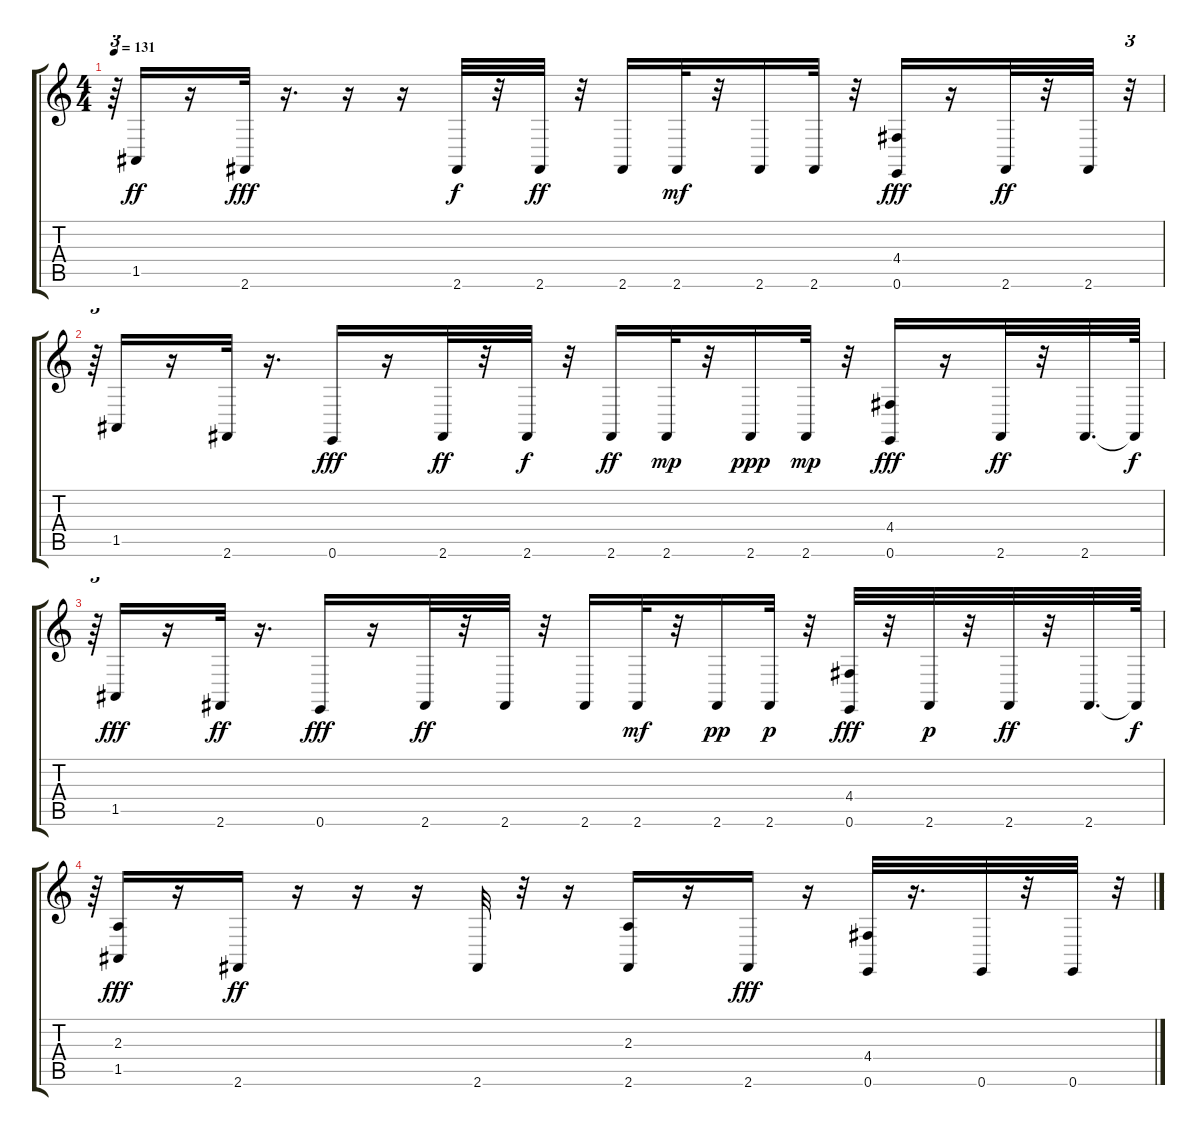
\track "" {instrument synthdrum}
\staff {score tabs}
\tuning (E4 B3 G3 D3 A2 E2) {hide}
\ts (4 4)
\tempo 131
\clef g2
\ks c
r.64{tu (3 2) dy f} 1.5.16{dy ff} r.16 2.6.32{dy fff} r.16{d} r.16 r.16 2.6.32{dy f} r.32 2.6.32{dy ff} r.32 2.6.16 2.6.32{dy mf} r.32 2.6.16 2.6.32 r.32 (4.4 0.6).16{dy fff} r.16 2.6.32{dy ff} r.32 2.6.32 r.32{tu (3 2)} |
r.64{tu (3 2)} 1.5.16 r.16 2.6.32 r.16{d} 0.6.16{dy fff} r.16 2.6.32{dy ff} r.32 2.6.32{dy f} r.32 2.6.16{dy ff} 2.6.32{dy mp} r.32 2.6.16{dy ppp} 2.6.32{dy mp} r.32 (4.4 0.6).16{dy fff} r.16 2.6.32{dy ff} r.32 2.6.32{d} 2.6{t}.64{dy f} |
r.64{tu (3 2)} 1.5.16{dy fff} r.16 2.6.32{dy ff} r.16{d} 0.6.16{dy fff} r.16 2.6.32{dy ff} r.32 2.6.32 r.32 2.6.16 2.6.32{dy mf} r.32 2.6.16{dy pp} 2.6.32{dy p} r.32 (4.4 0.6).32{dy fff} r.32 2.6.32{dy p} r.32 2.6.32{dy ff} r.32 2.6.32{d} 2.6{t}.64{dy f} |
r.64{tu (3 2)} (2.3 1.5).16{dy fff} r.16 2.6.16{dy ff} r.16 r.16 r.16 2.6.32 r.32 r.16 (2.3 2.6).16 r.16 2.6.16{dy fff} r.16 (4.4 0.6).32 r.16{d} 0.6.32 r.32 0.6.32 r.32{tu (3 2)}
